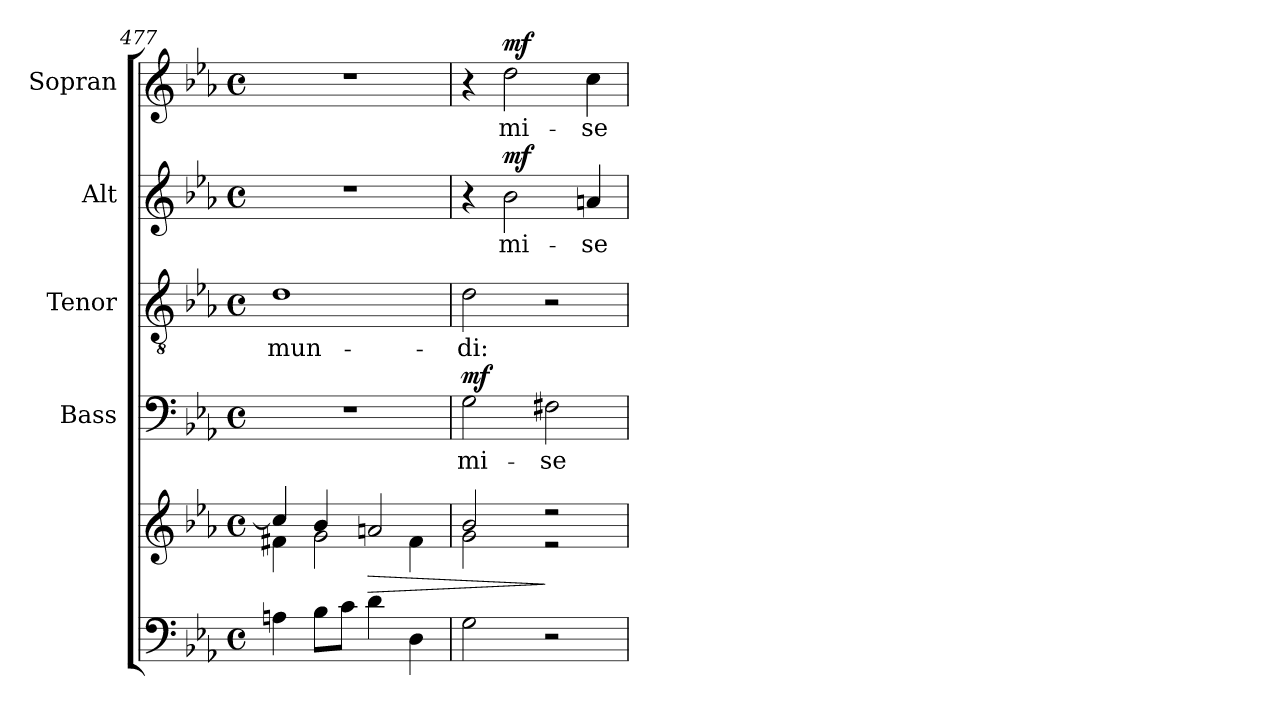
**kern	**kern	**dynam	**kern	**text	**dynam	**kern	**text	**kern	**text	**dynam	**kern	**text	**dynam
*part5	*part5	*part5	*part4	*part4	*part4	*part3	*part3	*part2	*part2	*part2	*part1	*part1	*part1
*staff6	*staff5	*staff5/6	*staff4	*staff4	*staff4	*staff3	*staff3	*staff2	*staff2	*staff2	*staff1	*staff1	*staff1
*	*	*	*I"Bass	*	*	*I"Tenor	*	*I"Alt	*	*	*I"Sopran	*	*
*	*	*	*I'B.	*	*	*I'T.	*	*I'A.	*	*	*I'S.	*	*
*clefF4	*clefG2	*	*clefF4	*	*	*clefGv2	*	*clefG2	*	*	*clefG2	*	*
*k[b-e-a-]	*k[b-e-a-]	*	*k[b-e-a-]	*	*	*k[b-e-a-]	*	*k[b-e-a-]	*	*	*k[b-e-a-]	*	*
*E-:	*E-:	*	*E-:	*	*	*E-:	*	*E-:	*	*	*E-:	*	*
*M4/4	*M4/4	*	*M4/4	*	*	*M4/4	*	*M4/4	*	*	*M4/4	*	*
*met(c)	*met(c)	*	*met(c)	*	*	*met(c)	*	*met(c)	*	*	*met(c)	*	*
=477	=477	=477	=477	=477	=477	=477	=477	=477	=477	=477	=477	=477	=477
*	*^	*	*	*	*	*	*	*	*	*	*	*	*
!	!	!	!	!	!	!	!	!LO:LY:b	!	!	!	!	!	!
4An\	4cc/]	4f#X\	.	1r	.	.	1d	mun-	1r	.	.	1r	.	.
8B-\L	4b-/	2g\	.	.	.	.	.	.	.	.	.	.	.	.
8c\J	.	.	.	.	.	.	.	.	.	.	.	.	.	.
!	!	!	!LO:HP:b	!	!	!	!	!	!	!	!	!	!	!
4d\	2an/	.	>	.	.	.	.	.	.	.	.	.	.	.
4D\	.	4f#\	.	.	.	.	.	.	.	.	.	.	.	.
=478	=478	=478	=478	=478	=478	=478	=478	=478	=478	=478	=478	=478	=478	=478
!	!	!	!	!	!LO:LY:b	!LO:DY:a	!	!LO:LY:b	!	!	!	!	!	!
2G\	2b-/	2g\	.	2G\	mi-	mf	2d\	-di:	4r	.	.	4r	.	.
!	!	!	!	!	!	!	!	!	!	!LO:LY:b	!LO:DY:a	!	!LO:LY:b	!LO:DY:a
.	.	.	.	.	.	.	.	.	2b-\	mi-	mf	2dd\	mi-	mf
!	!	!	!	!	!LO:LY:b	!	!	!	!	!	!	!	!	!
2r	2r	2r	]	2F#X\	-se-	.	2r	.	.	.	.	.	.	.
!	!	!	!	!	!	!	!	!	!	!LO:LY:b	!	!	!LO:LY:b	!
.	.	.	.	.	.	.	.	.	4an/	-se-	.	4cc\	-se-	.
*	*v	*v	*	*	*	*	*	*	*	*	*	*	*	*
=	=	=	=	=	=	=	=	=	=	=	=	=	=
*-	*-	*-	*-	*-	*-	*-	*-	*-	*-	*-	*-	*-	*-
